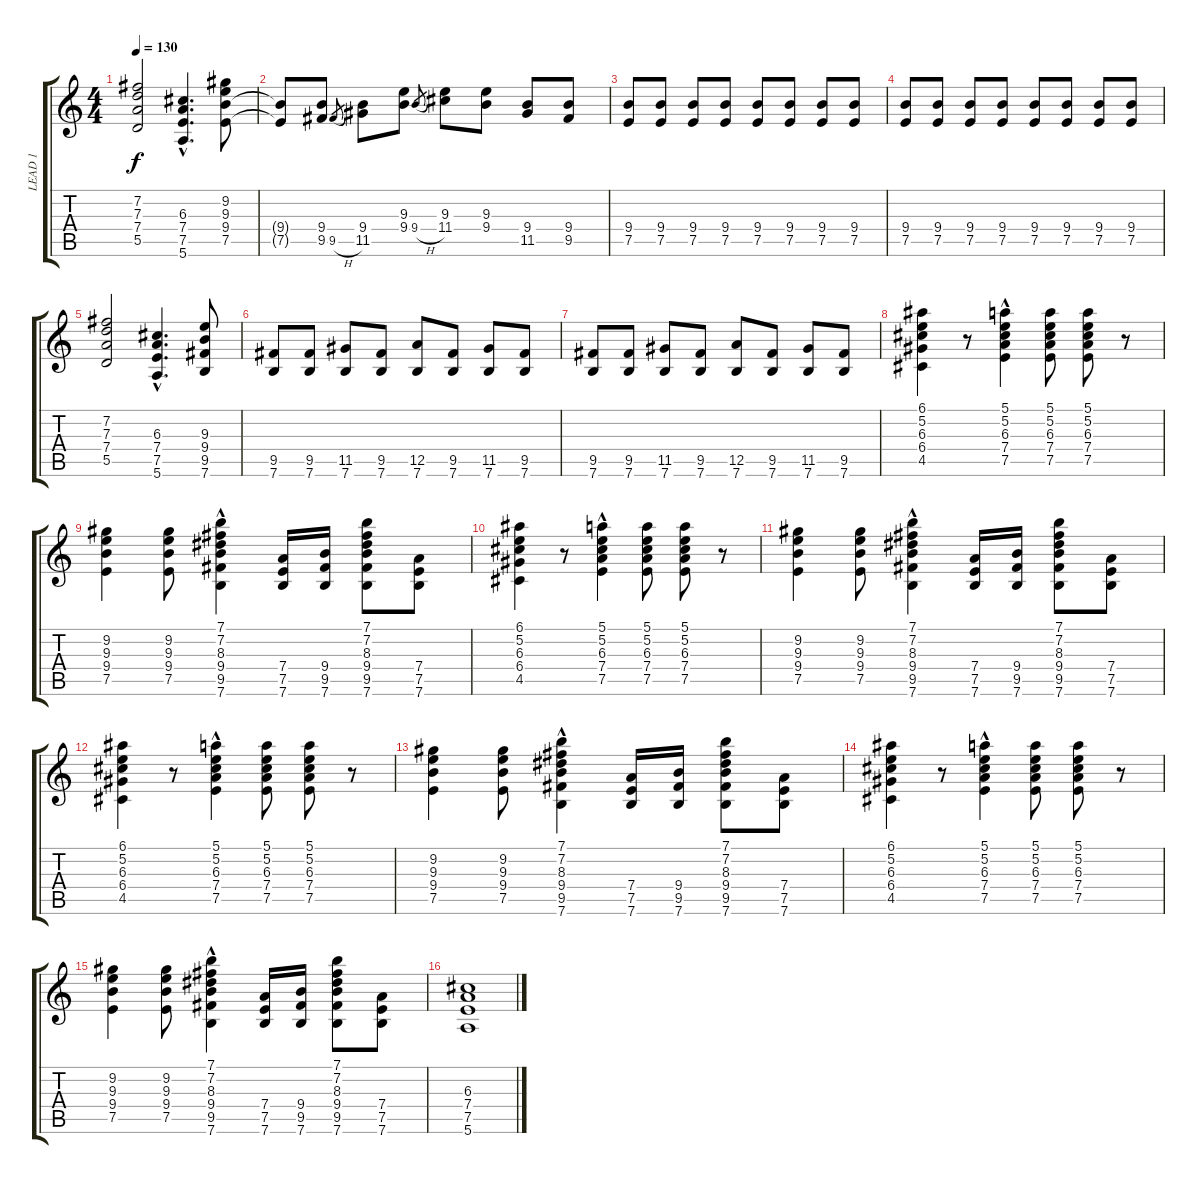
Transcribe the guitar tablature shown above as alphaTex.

\track ("LEAD 1" "LEAD 1") {instrument distortionguitar}
\staff {score tabs}
\tuning (E4 B3 G3 D3 A2 E2) {hide}
\ts (4 4)
\tempo 130
\clef g2
\ks c
(7.2 7.3 7.4 5.5).2{dy f} (6.3{hac} 7.4{hac} 7.5{hac} 5.6{hac}).4{d} (9.2 9.3 9.4 7.5).8 |
(9.4{t} 7.5{t}).8 (9.4 9.5).8 9.5{h}.8{gr} (9.4 11.5).8 (9.3 9.4).8 9.4{h}.8{gr} (9.3 11.4).8 (9.3 9.4).8 (9.4 11.5).8 (9.4 9.5).8 |
(9.4 7.5).8 (9.4 7.5).8 (9.4 7.5).8 (9.4 7.5).8 (9.4 7.5).8 (9.4 7.5).8 (9.4 7.5).8 (9.4 7.5).8 |
(9.4 7.5).8 (9.4 7.5).8 (9.4 7.5).8 (9.4 7.5).8 (9.4 7.5).8 (9.4 7.5).8 (9.4 7.5).8 (9.4 7.5).8 |
(7.2 7.3 7.4 5.5).2 (6.3{hac} 7.4{hac} 7.5{hac} 5.6{hac}).4{d} (9.3 9.4 9.5 7.6).8 |
(9.5 7.6).8 (9.5 7.6).8 (11.5 7.6).8 (9.5 7.6).8 (12.5 7.6).8 (9.5 7.6).8 (11.5 7.6).8 (9.5 7.6).8 |
(9.5 7.6).8 (9.5 7.6).8 (11.5 7.6).8 (9.5 7.6).8 (12.5 7.6).8 (9.5 7.6).8 (11.5 7.6).8 (9.5 7.6).8 |
(6.1 5.2 6.3 6.4 4.5).4 r.8 (5.1{hac} 5.2 6.3 7.4 7.5).4 (5.1 5.2 6.3 7.4 7.5).8 (5.1 5.2 6.3 7.4 7.5).8 r.8 |
(9.2 9.3 9.4 7.5).4 (9.2 9.3 9.4 7.5).8 (7.1{hac} 7.2 8.3 9.4 9.5 7.6).4 (7.4 7.5 7.6).16 (9.4 9.5 7.6).16 (7.1 7.2 8.3 9.4 9.5 7.6).8 (7.4 7.5 7.6).8 |
(6.1 5.2 6.3 6.4 4.5).4 r.8 (5.1{hac} 5.2 6.3 7.4 7.5).4 (5.1 5.2 6.3 7.4 7.5).8 (5.1 5.2 6.3 7.4 7.5).8 r.8 |
(9.2 9.3 9.4 7.5).4 (9.2 9.3 9.4 7.5).8 (7.1{hac} 7.2 8.3 9.4 9.5 7.6).4 (7.4 7.5 7.6).16 (9.4 9.5 7.6).16 (7.1 7.2 8.3 9.4 9.5 7.6).8 (7.4 7.5 7.6).8 |
(6.1 5.2 6.3 6.4 4.5).4 r.8 (5.1{hac} 5.2 6.3 7.4 7.5).4 (5.1 5.2 6.3 7.4 7.5).8 (5.1 5.2 6.3 7.4 7.5).8 r.8 |
(9.2 9.3 9.4 7.5).4 (9.2 9.3 9.4 7.5).8 (7.1{hac} 7.2 8.3 9.4 9.5 7.6).4 (7.4 7.5 7.6).16 (9.4 9.5 7.6).16 (7.1 7.2 8.3 9.4 9.5 7.6).8 (7.4 7.5 7.6).8 |
(6.1 5.2 6.3 6.4 4.5).4 r.8 (5.1{hac} 5.2 6.3 7.4 7.5).4 (5.1 5.2 6.3 7.4 7.5).8 (5.1 5.2 6.3 7.4 7.5).8 r.8 |
(9.2 9.3 9.4 7.5).4 (9.2 9.3 9.4 7.5).8 (7.1{hac} 7.2 8.3 9.4 9.5 7.6).4 (7.4 7.5 7.6).16 (9.4 9.5 7.6).16 (7.1 7.2 8.3 9.4 9.5 7.6).8 (7.4 7.5 7.6).8 |
(6.3 7.4 7.5 5.6).1
